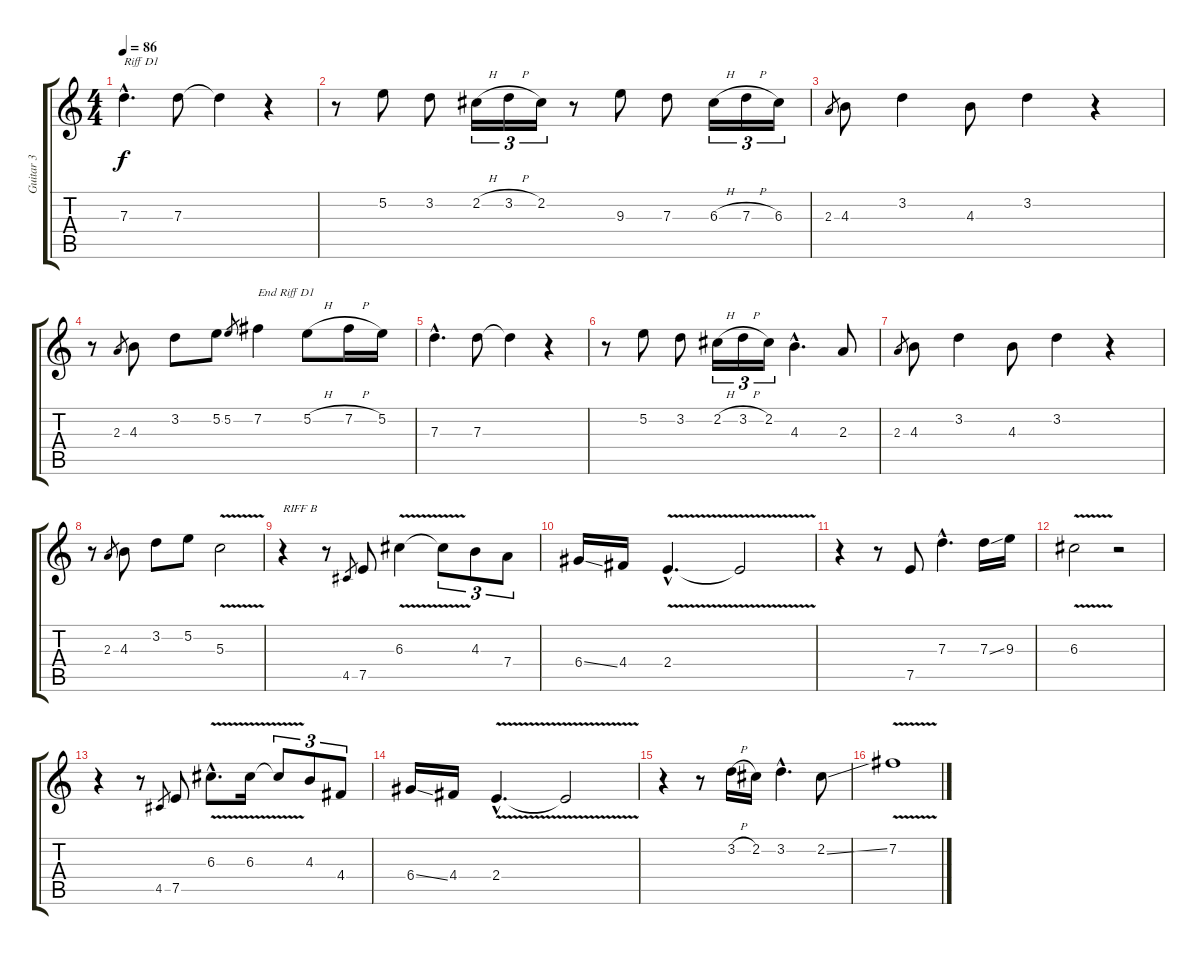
\track ("Guitar 3" "Guitar 3") {instrument acousticguitarnylon}
\staff {score tabs}
\tuning (E4 B3 G3 D3 A2 E2) {hide}
\ts (4 4)
\tempo 86
\clef g2
\ks c
7.3{hac}.4{d txt "Riff D1" dy f} 7.3.8 7.3{t}.4 r.4 |
r.8 5.2.8 3.2.8 2.2{h}.16{tu (3 2)} 3.2{h}.16{tu (3 2)} 2.2.16{tu (3 2)} r.8 9.3.8 7.3.8 6.3{h}.16{tu (3 2)} 7.3{h}.16{tu (3 2)} 6.3.16{tu (3 2)} |
2.3.8{gr} 4.3.8 3.2.4 4.3.8 3.2.4 r.4 |
r.8 2.3.8{gr} 4.3.8 3.2.8 5.2.8 5.2.8{gr} 7.2.4{txt "End Riff D1"} 5.2{h}.8 7.2{h}.16 5.2.16 |
7.3{hac}.4{d} 7.3.8 7.3{t}.4 r.4 |
r.8 5.2.8 3.2.8 2.2{h}.16{tu (3 2)} 3.2{h}.16{tu (3 2)} 2.2.16{tu (3 2)} 4.3{hac}.4{d} 2.3.8 |
2.3.8{gr} 4.3.8 3.2.4 4.3.8 3.2.4 r.4 |
r.8 2.3.8{gr} 4.3.8 3.2.8 5.2.8 5.3{v}.2 |
r.4{txt "RIFF B"} r.8 4.5.8{gr} 7.5.8 6.3{v}.4 6.3{t}.8{tu (3 2)} 4.3.8{tu (3 2)} 7.4.8{tu (3 2)} |
6.4{ss}.16 4.4.16 2.4{v hac}.4{d} 2.4{v t}.2 |
r.4 r.8 7.5.8 7.3{hac}.4{d} 7.3{ss}.16 9.3.16 |
6.3{v}.2 r.2 |
r.4 r.8 4.5.8{gr} 7.5.8 6.3{v hac}.8{d} 6.3{v}.16 6.3{t}.8{tu (3 2)} 4.3.8{tu (3 2)} 4.4.8{tu (3 2)} |
6.4{ss}.16 4.4.16 2.4{v hac}.4{d} 2.4{v t}.2 |
r.4 r.8 3.2{h}.16 2.2.16 3.2{hac}.4{d} 2.2{ss}.8 |
7.2{v}.1
